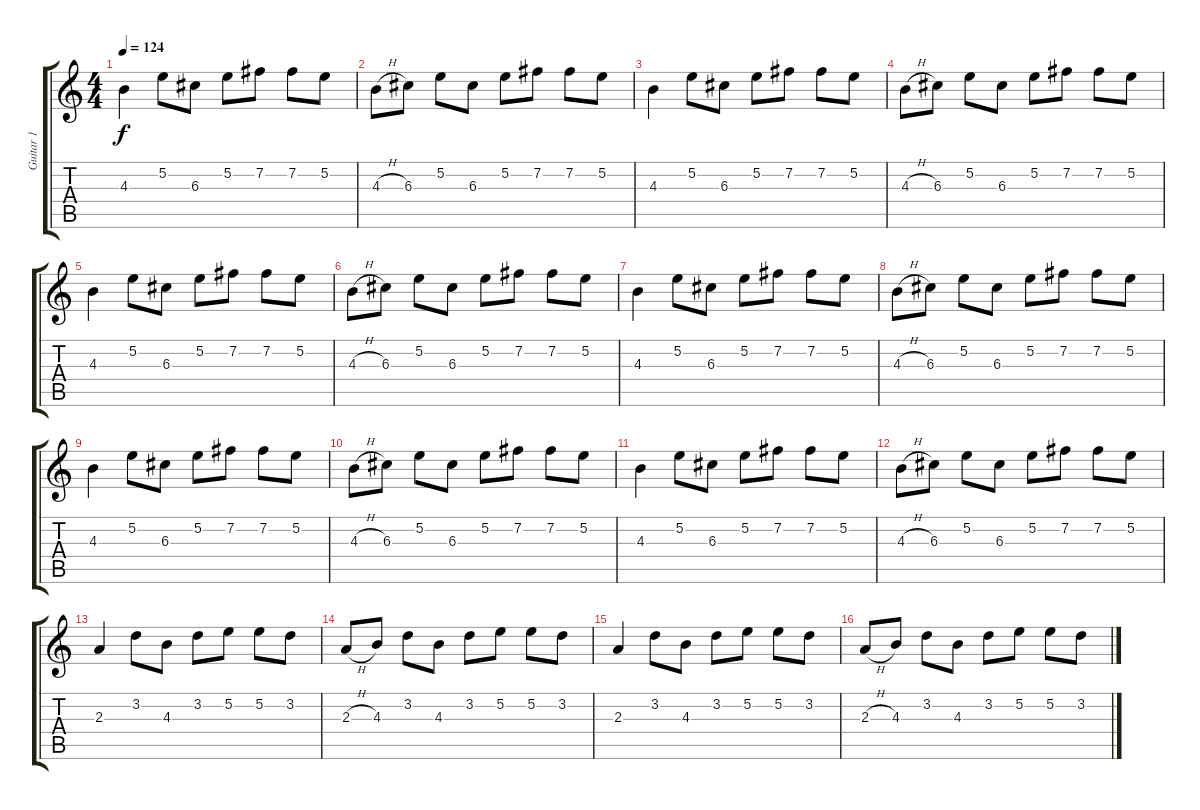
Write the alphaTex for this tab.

\track ("Guitar 1" "Guitar 1") {instrument overdrivenguitar}
\staff {score tabs}
\tuning (E4 B3 G3 D3 A2 E2) {hide}
\ts (4 4)
\tempo 124
\clef g2
\ks c
4.3.4{dy f} 5.2.8 6.3.8 5.2.8 7.2.8 7.2.8 5.2.8 |
4.3{h}.8 6.3.8 5.2.8 6.3.8 5.2.8 7.2.8 7.2.8 5.2.8 |
4.3.4 5.2.8 6.3.8 5.2.8 7.2.8 7.2.8 5.2.8 |
4.3{h}.8 6.3.8 5.2.8 6.3.8 5.2.8 7.2.8 7.2.8 5.2.8 |
4.3.4 5.2.8 6.3.8 5.2.8 7.2.8 7.2.8 5.2.8 |
4.3{h}.8 6.3.8 5.2.8 6.3.8 5.2.8 7.2.8 7.2.8 5.2.8 |
4.3.4 5.2.8 6.3.8 5.2.8 7.2.8 7.2.8 5.2.8 |
4.3{h}.8 6.3.8 5.2.8 6.3.8 5.2.8 7.2.8 7.2.8 5.2.8 |
4.3.4 5.2.8 6.3.8 5.2.8 7.2.8 7.2.8 5.2.8 |
4.3{h}.8 6.3.8 5.2.8 6.3.8 5.2.8 7.2.8 7.2.8 5.2.8 |
4.3.4 5.2.8 6.3.8 5.2.8 7.2.8 7.2.8 5.2.8 |
4.3{h}.8 6.3.8 5.2.8 6.3.8 5.2.8 7.2.8 7.2.8 5.2.8 |
2.3.4 3.2.8 4.3.8 3.2.8 5.2.8 5.2.8 3.2.8 |
2.3{h}.8 4.3.8 3.2.8 4.3.8 3.2.8 5.2.8 5.2.8 3.2.8 |
2.3.4 3.2.8 4.3.8 3.2.8 5.2.8 5.2.8 3.2.8 |
2.3{h}.8 4.3.8 3.2.8 4.3.8 3.2.8 5.2.8 5.2.8 3.2.8
